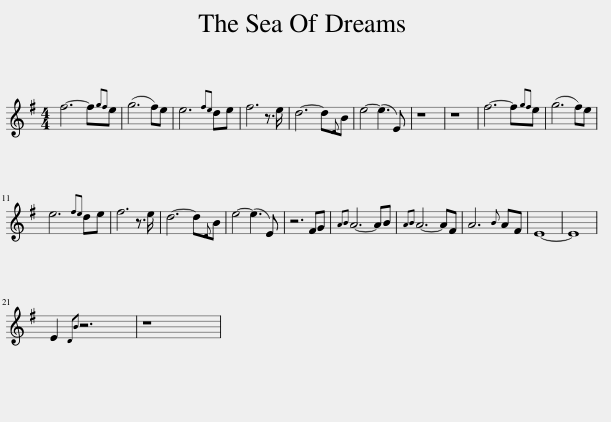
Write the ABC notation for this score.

X:1
L:1/8
M:4/4
I:linebreak $
K:Emin
V:1 treble
V:1
 f6- f{gf}e | (g6 f)e | e6{fe} de | f6 z3/2 e/ | d6- d{D}B | %5
 e4- (e3 E) | z8 | z8 | f6- f{gf}e | (g6 f)e |$ %10
 e6{fe} de | f6 z3/2 e/ | d6- d{D}B | e4- (e3 E) | z6 FG | %15
{AB} A6- AB |{AB} A6- AF | A6{B} AF | E8- | E8 |$ %20
 E2{DB} z6 | z8 | %22
